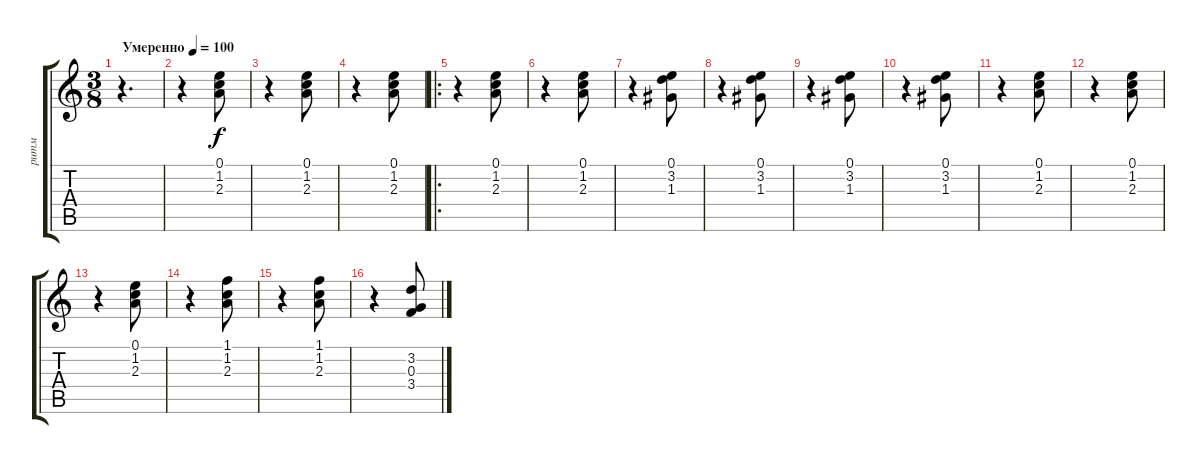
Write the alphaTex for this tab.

\track ("ритм" "ритм") {instrument acousticguitarsteel}
\staff {score tabs}
\tuning (E4 B3 G3 D3 A2 E2) {hide}
\ts (3 8)
\tempo (100 "Умеренно")
\clef g2
\ks aminor
r.4{d dy f instrument acousticguitarsteel} |
r.4 (0.1 1.2 2.3).8 |
r.4 (0.1 1.2 2.3).8 |
r.4 (0.1 1.2 2.3).8 |
\ro
r.4 (0.1 1.2 2.3).8 |
r.4 (0.1 1.2 2.3).8 |
r.4 (0.1 3.2 1.3).8 |
r.4 (0.1 3.2 1.3).8 |
r.4 (0.1 3.2 1.3).8 |
r.4 (0.1 3.2 1.3).8 |
r.4 (0.1 1.2 2.3).8 |
r.4 (0.1 1.2 2.3).8 |
r.4 (0.1 1.2 2.3).8 |
r.4 (1.1 1.2 2.3).8 |
r.4 (1.1 1.2 2.3).8 |
r.4 (3.2 0.3 3.4).8
